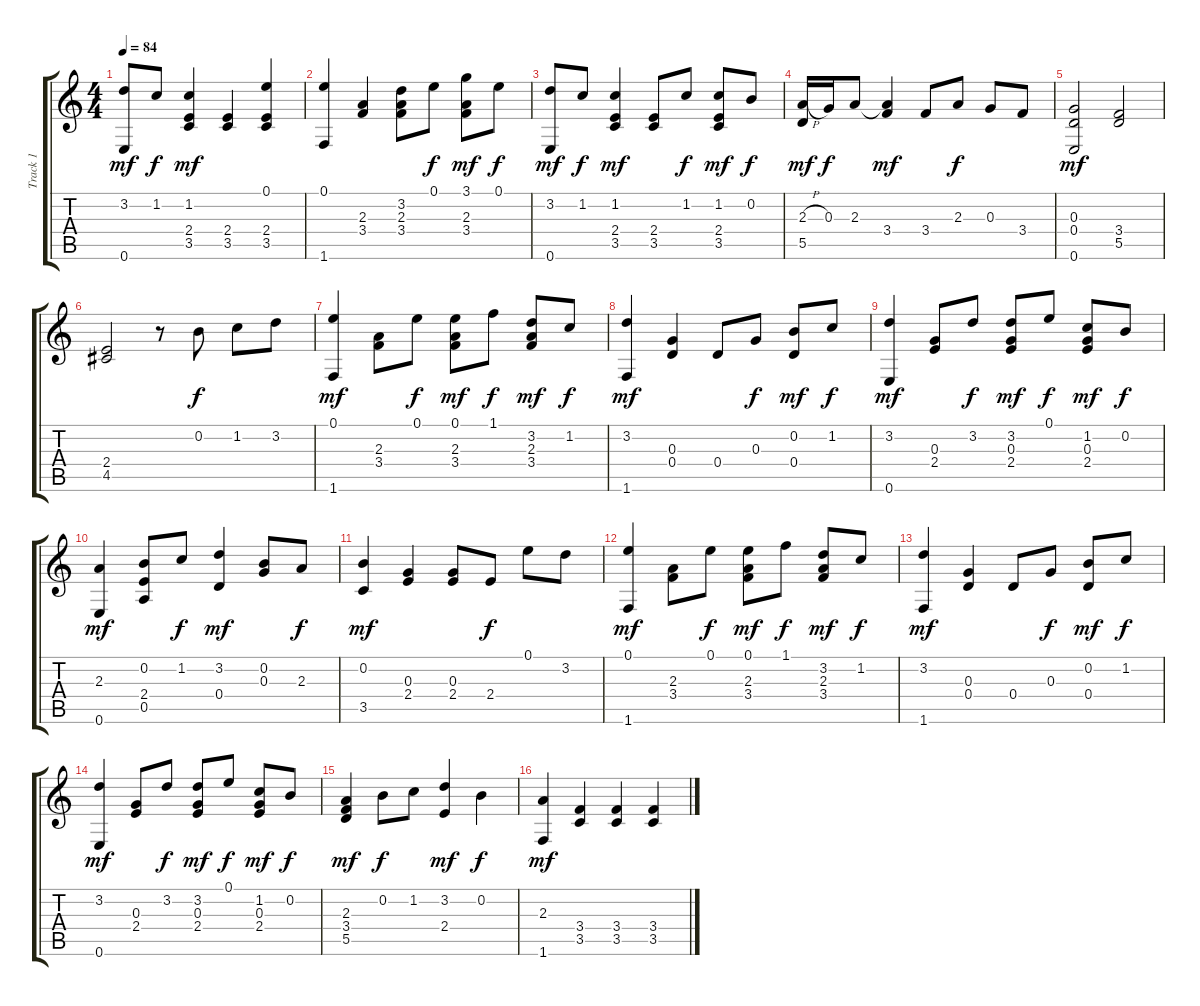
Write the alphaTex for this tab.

\track ("Track 1" "Track 1") {instrument acousticguitarsteel}
\staff {score tabs}
\tuning (E4 B3 G3 D3 A2 E2) {hide}
\ts (4 4)
\tempo 84
\clef g2
\ks c
(3.2 0.6).8{dy mf} 1.2.8{dy f} (1.2 2.4 3.5).4{dy mf} (2.4 3.5).4 (0.1 2.4 3.5).4 |
(0.1 1.6).4 (2.3 3.4).4 (3.2 2.3 3.4).8 0.1.8{dy f} (3.1 2.3 3.4).8{dy mf} 0.1.8{dy f} |
(3.2 0.6).8{dy mf} 1.2.8{dy f} (1.2 2.4 3.5).4{dy mf} (2.4 3.5).8 1.2.8{dy f} (1.2 2.4 3.5).8{dy mf} 0.2.8{dy f} |
(2.3{h} 5.5).16{dy mf} 0.3.16{dy f} 2.3.8 (2.3{t} 3.4).4{dy mf} 3.4.8 2.3.8{dy f} 0.3.8 3.4.8 |
(0.3 0.4 0.6).2{dy mf} (3.4 5.5).2 |
(2.4 4.5).2 r.8 0.2.8{dy f} 1.2.8 3.2.8 |
(0.1 1.6).4{dy mf} (2.3 3.4).8 0.1.8{dy f} (0.1 2.3 3.4).8{dy mf} 1.1.8{dy f} (3.2 2.3 3.4).8{dy mf} 1.2.8{dy f} |
(3.2 1.6).4{dy mf} (0.3 0.4).4 0.4.8 0.3.8{dy f} (0.2 0.4).8{dy mf} 1.2.8{dy f} |
(3.2 0.6).4{dy mf} (0.3 2.4).8 3.2.8{dy f} (3.2 0.3 2.4).8{dy mf} 0.1.8{dy f} (1.2 0.3 2.4).8{dy mf} 0.2.8{dy f} |
(2.3 0.6).4{dy mf} (0.2 2.4 0.5).8 1.2.8{dy f} (3.2 0.4).4{dy mf} (0.2 0.3).8 2.3.8{dy f} |
(0.2 3.5).4{dy mf} (0.3 2.4).4 (0.3 2.4).8 2.4.8{dy f} 0.1.8 3.2.8 |
(0.1 1.6).4{dy mf} (2.3 3.4).8 0.1.8{dy f} (0.1 2.3 3.4).8{dy mf} 1.1.8{dy f} (3.2 2.3 3.4).8{dy mf} 1.2.8{dy f} |
(3.2 1.6).4{dy mf} (0.3 0.4).4 0.4.8 0.3.8{dy f} (0.2 0.4).8{dy mf} 1.2.8{dy f} |
(3.2 0.6).4{dy mf} (0.3 2.4).8 3.2.8{dy f} (3.2 0.3 2.4).8{dy mf} 0.1.8{dy f} (1.2 0.3 2.4).8{dy mf} 0.2.8{dy f} |
(2.3 3.4 5.5).4{dy mf} 0.2.8{dy f} 1.2.8 (3.2 2.4).4{dy mf} 0.2.4{dy f} |
(2.3 1.6).4{dy mf} (3.4 3.5).4 (3.4 3.5).4 (3.4 3.5).4
